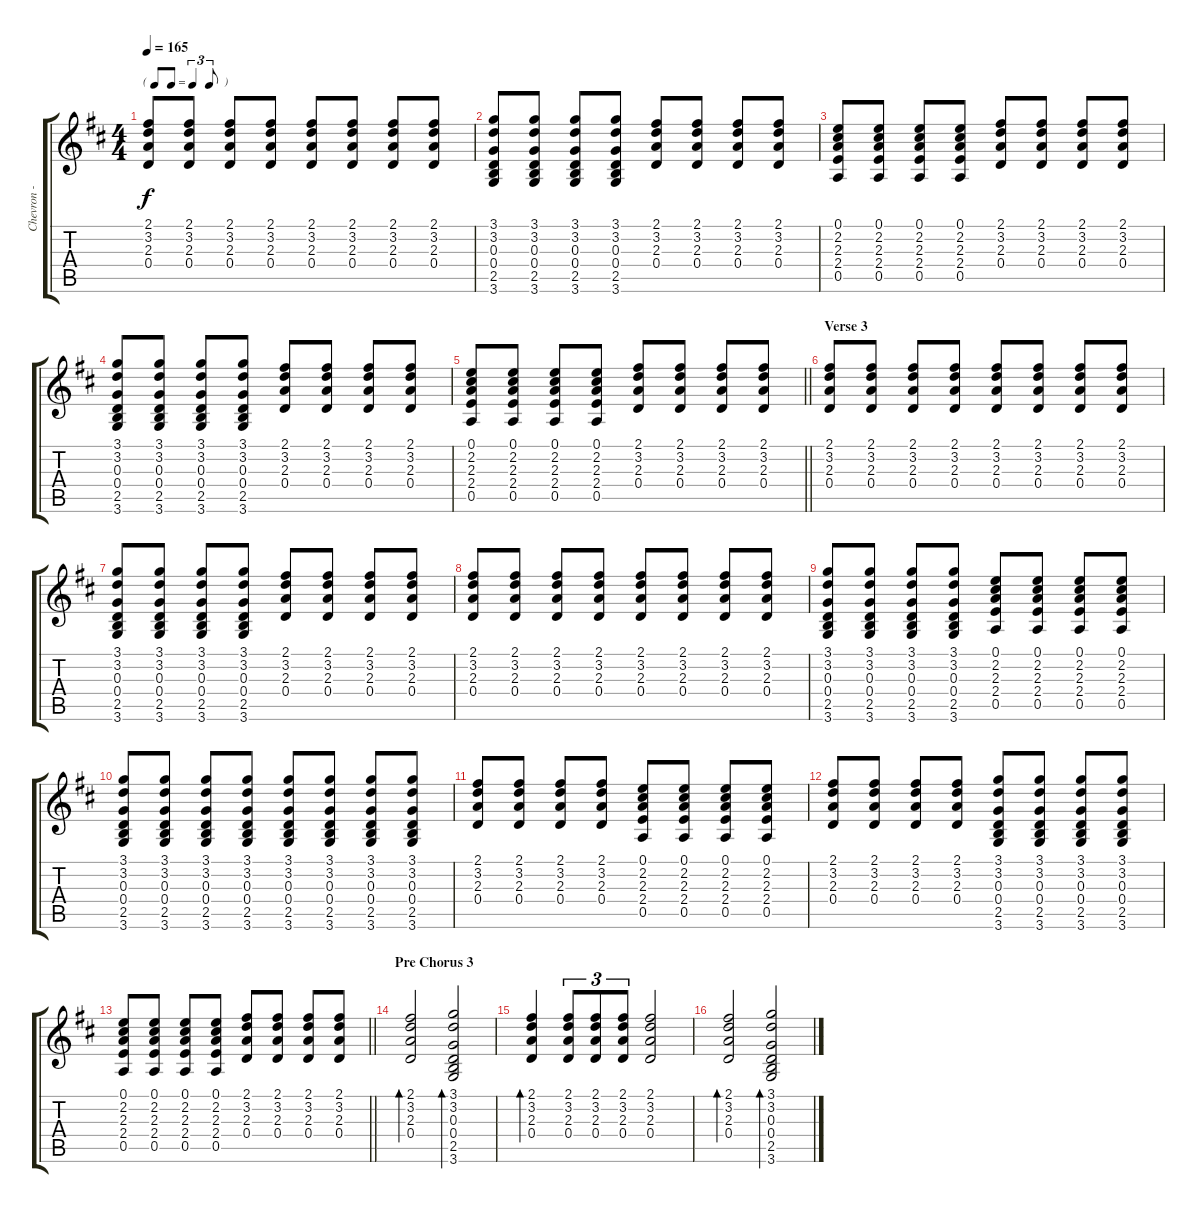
\track ("Chevron - Guitar" "Chevron - ") {instrument acousticguitarsteel}
\staff {score tabs}
\tuning (E4 B3 G3 D3 A2 E2) {hide}
\ts (4 4)
\tf triplet8th
\tempo 165
\clef g2
\ks d
(2.1 3.2 2.3 0.4).8{dy f} (2.1 3.2 2.3 0.4).8 (2.1 3.2 2.3 0.4).8 (2.1 3.2 2.3 0.4).8 (2.1 3.2 2.3 0.4).8 (2.1 3.2 2.3 0.4).8 (2.1 3.2 2.3 0.4).8 (2.1 3.2 2.3 0.4).8 |
(3.1 3.2 0.3 0.4 2.5 3.6).8 (3.1 3.2 0.3 0.4 2.5 3.6).8 (3.1 3.2 0.3 0.4 2.5 3.6).8 (3.1 3.2 0.3 0.4 2.5 3.6).8 (2.1 3.2 2.3 0.4).8 (2.1 3.2 2.3 0.4).8 (2.1 3.2 2.3 0.4).8 (2.1 3.2 2.3 0.4).8 |
(0.1 2.2 2.3 2.4 0.5).8 (0.1 2.2 2.3 2.4 0.5).8 (0.1 2.2 2.3 2.4 0.5).8 (0.1 2.2 2.3 2.4 0.5).8 (2.1 3.2 2.3 0.4).8 (2.1 3.2 2.3 0.4).8 (2.1 3.2 2.3 0.4).8 (2.1 3.2 2.3 0.4).8 |
(3.1 3.2 0.3 0.4 2.5 3.6).8 (3.1 3.2 0.3 0.4 2.5 3.6).8 (3.1 3.2 0.3 0.4 2.5 3.6).8 (3.1 3.2 0.3 0.4 2.5 3.6).8 (2.1 3.2 2.3 0.4).8 (2.1 3.2 2.3 0.4).8 (2.1 3.2 2.3 0.4).8 (2.1 3.2 2.3 0.4).8 |
\barLineRight lightlight
(0.1 2.2 2.3 2.4 0.5).8 (0.1 2.2 2.3 2.4 0.5).8 (0.1 2.2 2.3 2.4 0.5).8 (0.1 2.2 2.3 2.4 0.5).8 (2.1 3.2 2.3 0.4).8 (2.1 3.2 2.3 0.4).8 (2.1 3.2 2.3 0.4).8 (2.1 3.2 2.3 0.4).8 |
\section ("" "Verse 3")
(2.1 3.2 2.3 0.4).8 (2.1 3.2 2.3 0.4).8 (2.1 3.2 2.3 0.4).8 (2.1 3.2 2.3 0.4).8 (2.1 3.2 2.3 0.4).8 (2.1 3.2 2.3 0.4).8 (2.1 3.2 2.3 0.4).8 (2.1 3.2 2.3 0.4).8 |
(3.1 3.2 0.3 0.4 2.5 3.6).8 (3.1 3.2 0.3 0.4 2.5 3.6).8 (3.1 3.2 0.3 0.4 2.5 3.6).8 (3.1 3.2 0.3 0.4 2.5 3.6).8 (2.1 3.2 2.3 0.4).8 (2.1 3.2 2.3 0.4).8 (2.1 3.2 2.3 0.4).8 (2.1 3.2 2.3 0.4).8 |
(2.1 3.2 2.3 0.4).8 (2.1 3.2 2.3 0.4).8 (2.1 3.2 2.3 0.4).8 (2.1 3.2 2.3 0.4).8 (2.1 3.2 2.3 0.4).8 (2.1 3.2 2.3 0.4).8 (2.1 3.2 2.3 0.4).8 (2.1 3.2 2.3 0.4).8 |
(3.1 3.2 0.3 0.4 2.5 3.6).8 (3.1 3.2 0.3 0.4 2.5 3.6).8 (3.1 3.2 0.3 0.4 2.5 3.6).8 (3.1 3.2 0.3 0.4 2.5 3.6).8 (0.1 2.2 2.3 2.4 0.5).8 (0.1 2.2 2.3 2.4 0.5).8 (0.1 2.2 2.3 2.4 0.5).8 (0.1 2.2 2.3 2.4 0.5).8 |
(3.1 3.2 0.3 0.4 2.5 3.6).8 (3.1 3.2 0.3 0.4 2.5 3.6).8 (3.1 3.2 0.3 0.4 2.5 3.6).8 (3.1 3.2 0.3 0.4 2.5 3.6).8 (3.1 3.2 0.3 0.4 2.5 3.6).8 (3.1 3.2 0.3 0.4 2.5 3.6).8 (3.1 3.2 0.3 0.4 2.5 3.6).8 (3.1 3.2 0.3 0.4 2.5 3.6).8 |
(2.1 3.2 2.3 0.4).8 (2.1 3.2 2.3 0.4).8 (2.1 3.2 2.3 0.4).8 (2.1 3.2 2.3 0.4).8 (0.1 2.2 2.3 2.4 0.5).8 (0.1 2.2 2.3 2.4 0.5).8 (0.1 2.2 2.3 2.4 0.5).8 (0.1 2.2 2.3 2.4 0.5).8 |
(2.1 3.2 2.3 0.4).8 (2.1 3.2 2.3 0.4).8 (2.1 3.2 2.3 0.4).8 (2.1 3.2 2.3 0.4).8 (3.1 3.2 0.3 0.4 2.5 3.6).8 (3.1 3.2 0.3 0.4 2.5 3.6).8 (3.1 3.2 0.3 0.4 2.5 3.6).8 (3.1 3.2 0.3 0.4 2.5 3.6).8 |
\barLineRight lightlight
(0.1 2.2 2.3 2.4 0.5).8 (0.1 2.2 2.3 2.4 0.5).8 (0.1 2.2 2.3 2.4 0.5).8 (0.1 2.2 2.3 2.4 0.5).8 (2.1 3.2 2.3 0.4).8 (2.1 3.2 2.3 0.4).8 (2.1 3.2 2.3 0.4).8 (2.1 3.2 2.3 0.4).8 |
\section ("" "Pre Chorus 3")
(2.1 3.2 2.3 0.4).2{bd 60} (3.1 3.2 0.3 0.4 2.5 3.6).2{bd 60} |
(2.1 3.2 2.3 0.4).4{bd 60} (2.1 3.2 2.3 0.4).8{tu (3 2)} (2.1 3.2 2.3 0.4).8{tu (3 2)} (2.1 3.2 2.3 0.4).8{tu (3 2)} (2.1 3.2 2.3 0.4).2 |
(2.1 3.2 2.3 0.4).2{bd 60} (3.1 3.2 0.3 0.4 2.5 3.6).2{bd 60}
